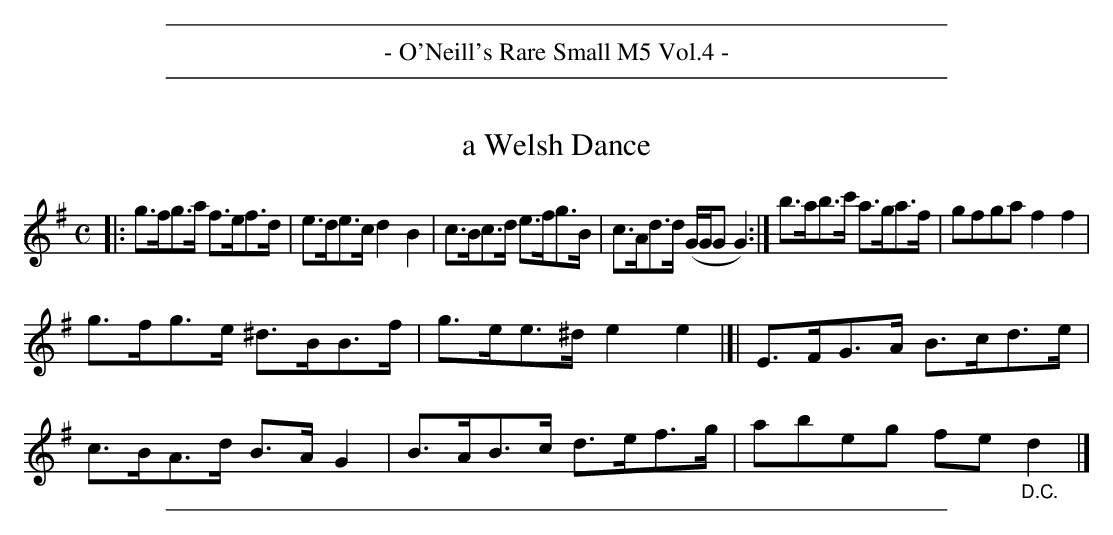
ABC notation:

X:1
T: a Welsh Dance
M: C
L: 1/8
K: G
|:\
g>fg>a f>ef>d | e>de>c d2B2 | c>Bc>d e>fg>B | c>Ad>d (G/G/G G2) :| b>ab>c' a>ga>f | gfga f2f2 |
g>fg>e ^d>BB>f | g>ee>^d e2e2 |[| E>FG>A B>cd>e | c>BA>d B>AG2 | B>AB>c d>ef>g | abeg fe"_D.C."d2 |]
